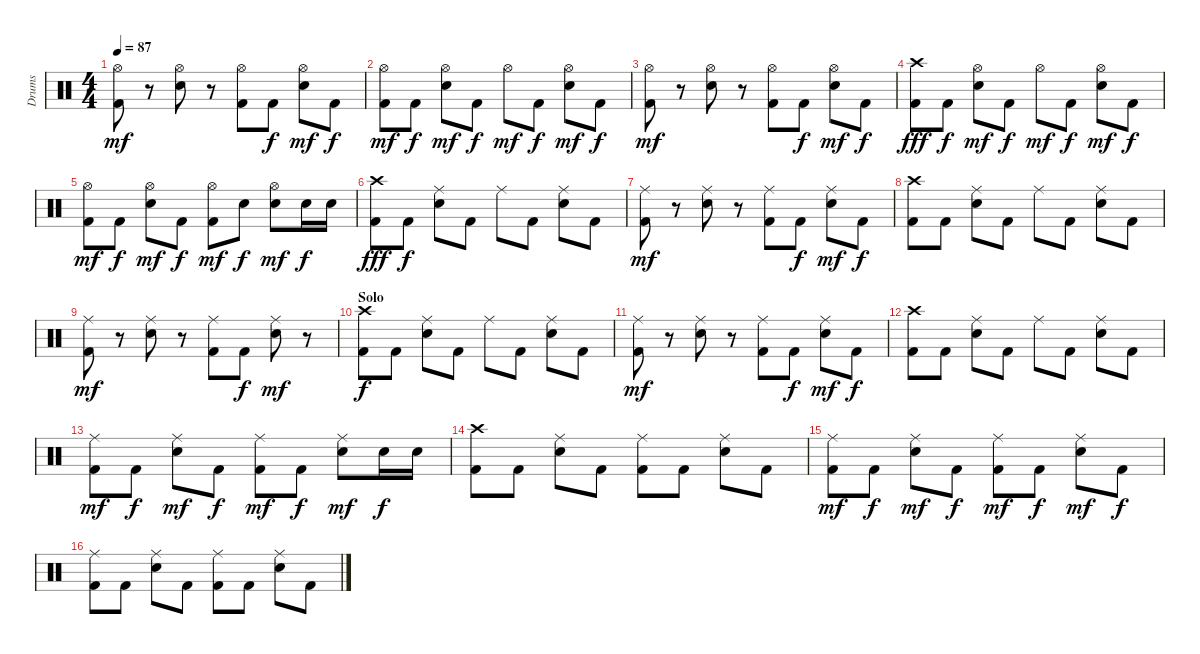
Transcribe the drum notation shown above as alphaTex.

\track ("Drums" "Drums") {instrument percussion}
\staff {score}
\articulation defaults
\ts (4 4)
\tempo 87
\clef neutral
\ks c
("Hi-Hat (open)" "Kick (hit) 2").8{dy mf} r.8 ("Hi-Hat (open)" "Snare (hit) 2").8 r.8 ("Hi-Hat (open)" "Kick (hit) 2").8 "Kick (hit) 2".8{dy f} ("Hi-Hat (open)" "Snare (hit) 2").8{dy mf} "Kick (hit) 2".8{dy f} |
("Hi-Hat (open)" "Kick (hit) 2").8{dy mf} "Kick (hit) 2".8{dy f} ("Hi-Hat (open)" "Snare (hit) 2").8{dy mf} "Kick (hit) 2".8{dy f} "Hi-Hat (open)".8{dy mf} "Kick (hit) 2".8{dy f} ("Hi-Hat (open)" "Snare (hit) 2").8{dy mf} "Kick (hit) 2".8{dy f} |
("Hi-Hat (open)" "Kick (hit) 2").8{dy mf} r.8 ("Hi-Hat (open)" "Snare (hit) 2").8 r.8 ("Hi-Hat (open)" "Kick (hit) 2").8 "Kick (hit) 2".8{dy f} ("Hi-Hat (open)" "Snare (hit) 2").8{dy mf} "Kick (hit) 2".8{dy f} |
("Crash high (hit)" "Kick (hit) 2").8{dy fff} "Kick (hit) 2".8{dy f} ("Hi-Hat (open)" "Snare (hit) 2").8{dy mf} "Kick (hit) 2".8{dy f} "Hi-Hat (open)".8{dy mf} "Kick (hit) 2".8{dy f} ("Hi-Hat (open)" "Snare (hit) 2").8{dy mf} "Kick (hit) 2".8{dy f} |
("Hi-Hat (open)" "Kick (hit) 2").8{dy mf} "Kick (hit) 2".8{dy f} ("Hi-Hat (open)" "Snare (hit) 2").8{dy mf} "Kick (hit) 2".8{dy f} ("Hi-Hat (open)" "Kick (hit) 2").8{dy mf} "Snare (hit) 2".8{dy f} ("Hi-Hat (open)" "Snare (hit) 2").8{dy mf} "Snare (hit) 2".16{dy f} "Snare (hit) 2".16 |
("Crash high (hit)" "Kick (hit) 2").8{dy fff} "Kick (hit) 2".8{dy f} ("Ride (middle)" "Snare (hit) 2").8 "Kick (hit) 2".8 "Ride (middle)".8 "Kick (hit) 2".8 ("Ride (middle)" "Snare (hit) 2").8 "Kick (hit) 2".8 |
("Ride (middle)" "Kick (hit) 2").8{dy mf} r.8 ("Ride (middle)" "Snare (hit) 2").8 r.8 ("Ride (middle)" "Kick (hit) 2").8 "Kick (hit) 2".8{dy f} ("Ride (middle)" "Snare (hit) 2").8{dy mf} "Kick (hit) 2".8{dy f} |
("Crash high (hit)" "Kick (hit) 2").8 "Kick (hit) 2".8 ("Ride (middle)" "Snare (hit) 2").8 "Kick (hit) 2".8 "Ride (middle)".8 "Kick (hit) 2".8 ("Ride (middle)" "Snare (hit) 2").8 "Kick (hit) 2".8 |
("Ride (middle)" "Kick (hit) 2").8{dy mf} r.8 ("Ride (middle)" "Snare (hit) 2").8 r.8 ("Ride (middle)" "Kick (hit) 2").8 "Kick (hit) 2".8{dy f} ("Ride (middle)" "Snare (hit) 2").8{dy mf} r.8 |
\section ("" "Solo")
("Crash high (hit)" "Kick (hit) 2").8{dy f} "Kick (hit) 2".8 ("Ride (middle)" "Snare (hit) 2").8 "Kick (hit) 2".8 "Ride (middle)".8 "Kick (hit) 2".8 ("Ride (middle)" "Snare (hit) 2").8 "Kick (hit) 2".8 |
("Ride (middle)" "Kick (hit) 2").8{dy mf} r.8 ("Ride (middle)" "Snare (hit) 2").8 r.8 ("Ride (middle)" "Kick (hit) 2").8 "Kick (hit) 2".8{dy f} ("Ride (middle)" "Snare (hit) 2").8{dy mf} "Kick (hit) 2".8{dy f} |
("Crash high (hit)" "Kick (hit) 2").8 "Kick (hit) 2".8 ("Ride (middle)" "Snare (hit) 2").8 "Kick (hit) 2".8 "Ride (middle)".8 "Kick (hit) 2".8 ("Ride (middle)" "Snare (hit) 2").8 "Kick (hit) 2".8 |
("Ride (middle)" "Kick (hit) 2").8{dy mf} "Kick (hit) 2".8{dy f} ("Ride (middle)" "Snare (hit) 2").8{dy mf} "Kick (hit) 2".8{dy f} ("Ride (middle)" "Kick (hit) 2").8{dy mf} "Kick (hit) 2".8{dy f} ("Ride (middle)" "Snare (hit) 2").8{dy mf} "Snare (hit) 2".16{dy f} "Snare (hit) 2".16 |
("Crash high (hit)" "Kick (hit) 2").8 "Kick (hit) 2".8 ("Ride (middle)" "Snare (hit) 2").8 "Kick (hit) 2".8 ("Ride (middle)" "Kick (hit) 2").8 "Kick (hit) 2".8 ("Ride (middle)" "Snare (hit) 2").8 "Kick (hit) 2".8 |
("Ride (middle)" "Kick (hit) 2").8{dy mf} "Kick (hit) 2".8{dy f} ("Ride (middle)" "Snare (hit) 2").8{dy mf} "Kick (hit) 2".8{dy f} ("Ride (middle)" "Kick (hit) 2").8{dy mf} "Kick (hit) 2".8{dy f} ("Ride (middle)" "Snare (hit) 2").8{dy mf} "Kick (hit) 2".8{dy f} |
("Ride (middle)" "Kick (hit) 2").8 "Kick (hit) 2".8 ("Ride (middle)" "Snare (hit) 2").8 "Kick (hit) 2".8 ("Ride (middle)" "Kick (hit) 2").8 "Kick (hit) 2".8 ("Ride (middle)" "Snare (hit) 2").8 "Kick (hit) 2".8
